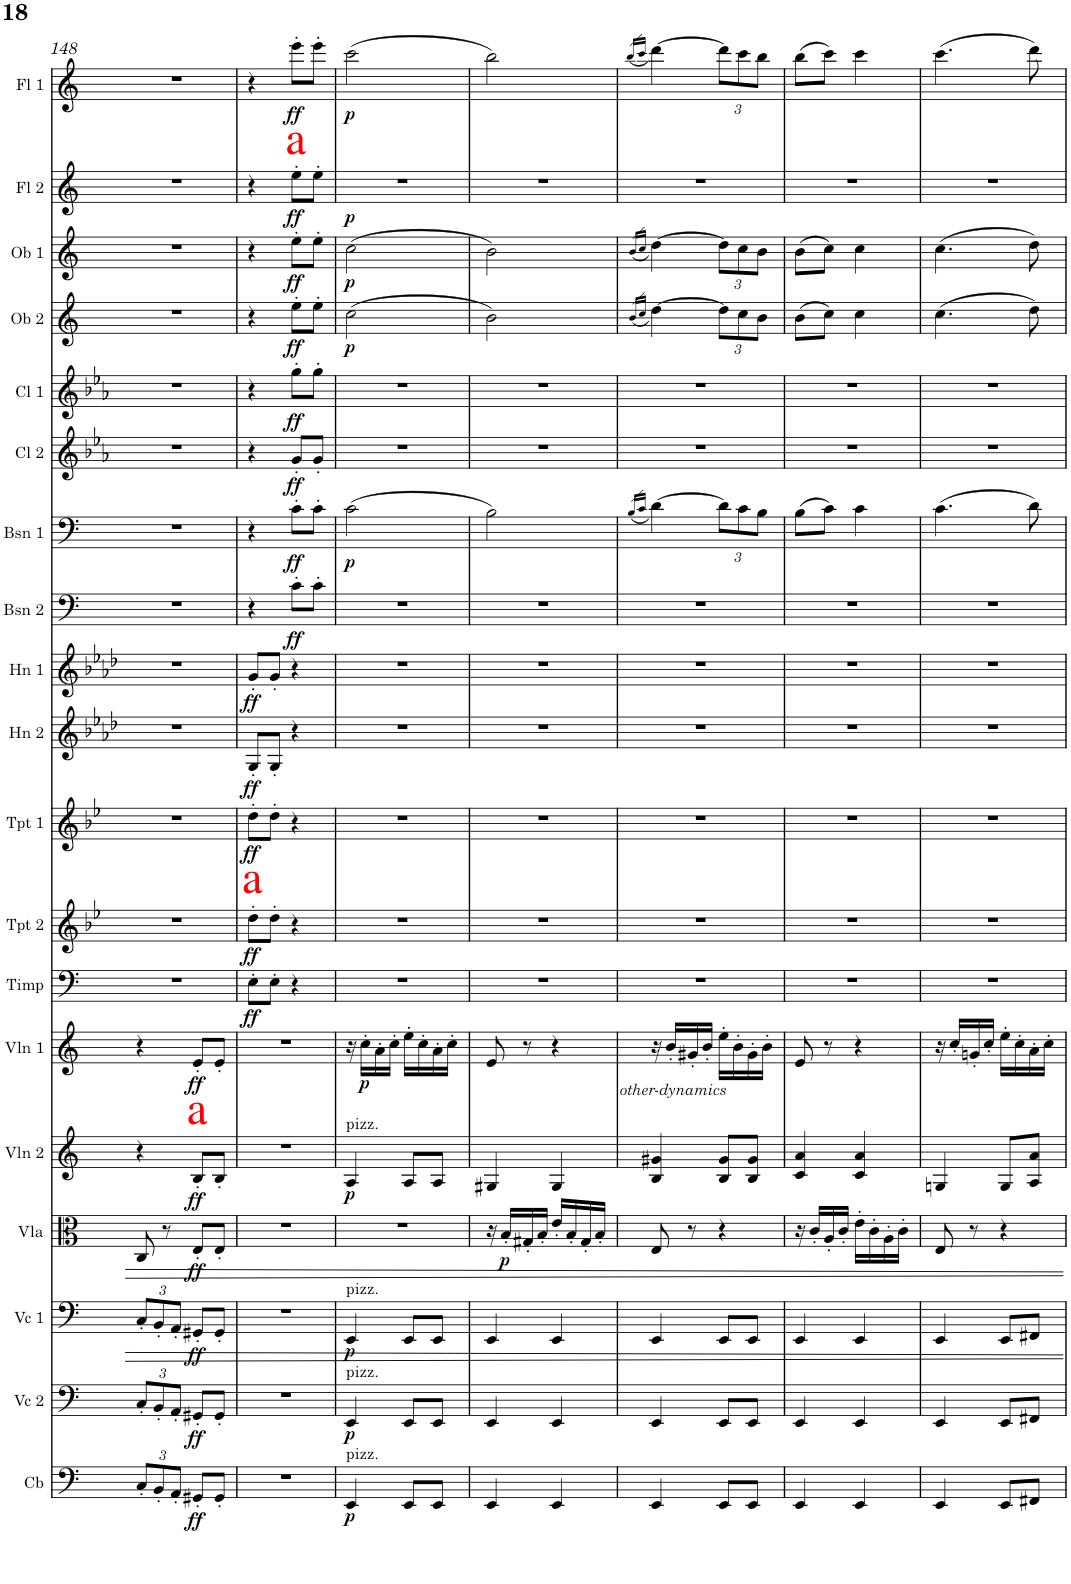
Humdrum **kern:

**kern	**dynam	**kern	**dynam	**kern	**dynam	**kern	**dynam	**kern	**dynam	**kern	**text	**dynam	**kern	**dynam	**kern	**dynam	**kern	**text	**dynam	**kern	**dynam	**kern	**dynam	**kern	**dynam	**kern	**dynam	**kern	**dynam	**kern	**dynam	**kern	**dynam	**kern	**dynam	**kern	**dynam	**kern	**text	**dynam
*part19	*part19	*part18	*part18	*part17	*part17	*part16	*part16	*part15	*part15	*part14	*part14	*part14	*part13	*part13	*part12	*part12	*part11	*part11	*part11	*part10	*part10	*part9	*part9	*part8	*part8	*part7	*part7	*part6	*part6	*part5	*part5	*part4	*part4	*part3	*part3	*part2	*part2	*part1	*part1	*part1
*staff19	*staff19	*staff18	*staff18	*staff17	*staff17	*staff16	*staff16	*staff15	*staff15	*staff14	*staff14	*staff14	*staff13	*staff13	*staff12	*staff12	*staff11	*staff11	*staff11	*staff10	*staff10	*staff9	*staff9	*staff8	*staff8	*staff7	*staff7	*staff6	*staff6	*staff5	*staff5	*staff4	*staff4	*staff3	*staff3	*staff2	*staff2	*staff1	*staff1	*staff1
*I"Contrabass	*	*I"Violoncello 2	*	*I"Violoncello 1	*	*I"Viola	*	*I"Violin 2	*	*I"Violin 1	*	*	*I"Timpani	*	*I"D Trumpet 2	*	*I"D Trumpet 1	*	*	*I"E Horn 2	*	*I"E Horn 1	*	*I"Bassoon 2	*	*I"Bassoon 1	*	*I"A Clarinet 2	*	*I"A Clarinet 1	*	*I"Oboe 2	*	*I"Oboe 1	*	*I"Flute 2	*	*I"Flute 1	*	*
*I'Cb	*	*I'Vc 2	*	*I'Vc 1	*	*I'Vla	*	*I'Vln 2	*	*I'Vln 1	*	*	*I'Timp	*	*I'Tpt 2	*	*I'Tpt 1	*	*	*I'Hn 2	*	*I'Hn 1	*	*I'Bsn 2	*	*I'Bsn 1	*	*I'Cl 2	*	*I'Cl 1	*	*I'Ob 2	*	*I'Ob 1	*	*I'Fl 2	*	*I'Fl 1	*	*
!!LO:PB:g=z
*clefF4	*	*clefF4	*	*clefF4	*	*clefC3	*	*clefG2	*	*clefG2	*	*	*clefF4	*	*clefG2	*	*clefG2	*	*	*clefG2	*	*clefG2	*	*clefF4	*	*clefF4	*	*clefG2	*	*clefG2	*	*clefG2	*	*clefG2	*	*clefG2	*	*clefG2	*	*
*Trd7c12	*	*	*	*	*	*	*	*	*	*	*	*	*	*	*Trd-1c-2	*	*Trd-1c-2	*	*	*Trd5c8	*	*Trd5c8	*	*	*	*	*	*Trd2c3	*	*Trd2c3	*	*	*	*	*	*	*	*	*	*
*k[]	*	*k[]	*	*k[]	*	*k[]	*	*k[]	*	*k[]	*	*	*k[]	*	*k[b-e-]	*	*k[b-e-]	*	*	*k[b-e-a-d-]	*	*k[b-e-a-d-]	*	*k[]	*	*k[]	*	*k[b-e-a-]	*	*k[b-e-a-]	*	*k[]	*	*k[]	*	*k[]	*	*k[]	*	*
*M2/4	*	*M2/4	*	*M2/4	*	*M2/4	*	*M2/4	*	*M2/4	*	*	*M2/4	*	*M2/4	*	*M2/4	*	*	*M2/4	*	*M2/4	*	*M2/4	*	*M2/4	*	*M2/4	*	*M2/4	*	*M2/4	*	*M2/4	*	*M2/4	*	*M2/4	*	*
*Xbrackettup	*	*Xbrackettup	*	*Xbrackettup	*	*	*	*	*	*	*	*	*	*	*	*	*	*	*	*	*	*	*	*	*	*	*	*	*	*	*	*	*	*	*	*	*	*	*	*
=148	=148	=148	=148	=148	=148	=148	=148	=148	=148	=148	=148	=148	=148	=148	=148	=148	=148	=148	=148	=148	=148	=148	=148	=148	=148	=148	=148	=148	=148	=148	=148	=148	=148	=148	=148	=148	=148	=148	=148	=148
12C'/L	.	12C'/L	.	12C'/L	.	8C/	.	4r	.	4r	.	.	2r	.	2r	.	2r	.	.	2r	.	2r	.	2r	.	2r	.	2r	.	2r	.	2r	.	2r	.	2r	.	2r	.	.
12BB'/	.	12BB'/	.	12BB'/	.	.	.	.	.	.	.	.	.	.	.	.	.	.	.	.	.	.	.	.	.	.	.	.	.	.	.	.	.	.	.	.	.	.	.	.
.	.	.	.	.	.	8r	.	.	.	.	.	.	.	.	.	.	.	.	.	.	.	.	.	.	.	.	.	.	.	.	.	.	.	.	.	.	.	.	.	.
12AA'/J	.	12AA'/J	.	12AA'/J	.	.	.	.	.	.	.	.	.	.	.	.	.	.	.	.	.	.	.	.	.	.	.	.	.	.	.	.	.	.	.	.	.	.	.	.
!	!LO:DY:b	!	!LO:DY:b	!	!LO:DY:b	!	!LO:DY:b	!	!LO:DY:b	!	!LO:LY:b:color=#FF0000	!LO:DY:b	!	!	!	!	!	!	!	!	!	!	!	!	!	!	!	!	!	!	!	!	!	!	!	!	!	!	!	!
8GG#X'/L	ff	8GG#X'/L	ff	8GG#X'/L	ff	8E'/L	ff	8B'/L	ff	8e'/L	a	ff	.	.	.	.	.	.	.	.	.	.	.	.	.	.	.	.	.	.	.	.	.	.	.	.	.	.	.	.
8GG#'/J	.	8GG#'/J	.	8GG#'/J	.	8E'/J	.	8B'/J	.	8e'/J	.	.	.	.	.	.	.	.	.	.	.	.	.	.	.	.	.	.	.	.	.	.	.	.	.	.	.	.	.	.
=149	=149	=149	=149	=149	=149	=149	=149	=149	=149	=149	=149	=149	=149	=149	=149	=149	=149	=149	=149	=149	=149	=149	=149	=149	=149	=149	=149	=149	=149	=149	=149	=149	=149	=149	=149	=149	=149	=149	=149	=149
!	!	!	!	!	!	!	!	!	!	!	!	!	!	!LO:DY:b	!	!LO:DY:b	!	!LO:LY:b:color=#FF0000	!LO:DY:b	!	!LO:DY:b	!	!LO:DY:b	!	!	!	!	!	!	!	!	!	!	!	!	!	!	!	!	!
2r	.	2r	.	2r	.	2r	.	2r	.	2r	.	.	8E'\L	ff	8dd'\L	ff	8dd'\L	a	ff	8G'/L	ff	8g'/L	ff	4r	.	4r	.	4r	.	4r	.	4r	.	4r	.	4r	.	4r	.	.
.	.	.	.	.	.	.	.	.	.	.	.	.	8E'\J	.	8dd'\J	.	8dd'\J	.	.	8G'/J	.	8g'/J	.	.	.	.	.	.	.	.	.	.	.	.	.	.	.	.	.	.
!	!	!	!	!	!	!	!	!	!	!	!	!	!	!	!	!	!	!	!	!	!	!	!	!	!LO:DY:b	!	!LO:DY:b	!	!LO:DY:b	!	!LO:DY:b	!	!LO:DY:b	!	!LO:DY:b	!	!LO:DY:b	!	!LO:LY:b:color=#FF0000	!LO:DY:b
.	.	.	.	.	.	.	.	.	.	.	.	.	4r	.	4r	.	4r	.	.	4r	.	4r	.	8c'\L	ff	8c'\L	ff	8g'/L	ff	8gg'\L	ff	8ee'\L	ff	8ee'\L	ff	8ee'\L	ff	8eee'\L	a	ff
.	.	.	.	.	.	.	.	.	.	.	.	.	.	.	.	.	.	.	.	.	.	.	.	8c'\J	.	8c'\J	.	8g'/J	.	8gg'\J	.	8ee'\J	.	8ee'\J	.	8ee'\J	.	8eee'\J	.	.
=150	=150	=150	=150	=150	=150	=150	=150	=150	=150	=150	=150	=150	=150	=150	=150	=150	=150	=150	=150	=150	=150	=150	=150	=150	=150	=150	=150	=150	=150	=150	=150	=150	=150	=150	=150	=150	=150	=150	=150	=150
!	!	!	!	!	!	!	!	!LO:TX:a:t=pizz.	!	!	!	!	!	!	!	!	!	!	!	!	!	!	!	!	!	!	!	!	!	!	!	!	!	!	!	!	!	!	!	!
!	!	!	!	!LO:TX:a:t=pizz.	!	!	!	!	!	!	!	!	!	!	!	!	!	!	!	!	!	!	!	!	!	!	!	!	!	!	!	!	!	!	!	!	!	!	!	!
!	!	!LO:TX:a:t=pizz.	!	!	!	!	!	!	!	!	!	!	!	!	!	!	!	!	!	!	!	!	!	!	!	!	!	!	!	!	!	!	!	!	!	!	!	!	!	!
!LO:TX:a:t=pizz.	!	!	!	!	!	!	!	!	!	!	!	!	!	!	!	!	!	!	!	!	!	!	!	!	!	!	!	!	!	!	!	!	!	!	!	!	!	!	!	!
!	!LO:DY:b	!	!LO:DY:b	!	!LO:DY:b	!	!	!	!LO:DY:b	!	!	!	!	!	!	!	!	!	!	!	!	!	!	!	!	!	!LO:DY:b	!	!	!	!	!	!LO:DY:b	!	!LO:DY:b	!	!LO:DY:b	!	!	!LO:DY:b
4EE/	p	4EE/	p	4EE/	p	2r	.	4A/	p	16r	.	.	2r	.	2r	.	2r	.	.	2r	.	2r	.	2r	.	(2c\	p	2r	.	2r	.	(2cc\	p	(2cc\	p	2r	p	(2ccc\	.	p
!	!	!	!	!	!	!	!	!	!	!	!	!LO:DY:b	!	!	!	!	!	!	!	!	!	!	!	!	!	!	!	!	!	!	!	!	!	!	!	!	!	!	!	!
.	.	.	.	.	.	.	.	.	.	16cc'\LL	.	p	.	.	.	.	.	.	.	.	.	.	.	.	.	.	.	.	.	.	.	.	.	.	.	.	.	.	.	.
.	.	.	.	.	.	.	.	.	.	16a'\	.	.	.	.	.	.	.	.	.	.	.	.	.	.	.	.	.	.	.	.	.	.	.	.	.	.	.	.	.	.
.	.	.	.	.	.	.	.	.	.	16cc'\JJ	.	.	.	.	.	.	.	.	.	.	.	.	.	.	.	.	.	.	.	.	.	.	.	.	.	.	.	.	.	.
8EE/L	.	8EE/L	.	8EE/L	.	.	.	8A/L	.	16ee'\LL	.	.	.	.	.	.	.	.	.	.	.	.	.	.	.	.	.	.	.	.	.	.	.	.	.	.	.	.	.	.
.	.	.	.	.	.	.	.	.	.	16cc'\	.	.	.	.	.	.	.	.	.	.	.	.	.	.	.	.	.	.	.	.	.	.	.	.	.	.	.	.	.	.
8EE/J	.	8EE/J	.	8EE/J	.	.	.	8A/J	.	16a'\	.	.	.	.	.	.	.	.	.	.	.	.	.	.	.	.	.	.	.	.	.	.	.	.	.	.	.	.	.	.
.	.	.	.	.	.	.	.	.	.	16cc'\JJ	.	.	.	.	.	.	.	.	.	.	.	.	.	.	.	.	.	.	.	.	.	.	.	.	.	.	.	.	.	.
=151	=151	=151	=151	=151	=151	=151	=151	=151	=151	=151	=151	=151	=151	=151	=151	=151	=151	=151	=151	=151	=151	=151	=151	=151	=151	=151	=151	=151	=151	=151	=151	=151	=151	=151	=151	=151	=151	=151	=151	=151
4EE/	.	4EE/	.	4EE/	.	16r	.	4G#X/	.	8e/	.	.	2r	.	2r	.	2r	.	.	2r	.	2r	.	2r	.	2B\)	.	2r	.	2r	.	2b\)	.	2b\)	.	2r	.	2bb\)	.	.
!	!	!	!	!	!	!	!LO:DY:b	!	!	!	!	!	!	!	!	!	!	!	!	!	!	!	!	!	!	!	!	!	!	!	!	!	!	!	!	!	!	!	!	!
.	.	.	.	.	.	16B'/LL	p	.	.	.	.	.	.	.	.	.	.	.	.	.	.	.	.	.	.	.	.	.	.	.	.	.	.	.	.	.	.	.	.	.
.	.	.	.	.	.	16G#X'/	.	.	.	8r	.	.	.	.	.	.	.	.	.	.	.	.	.	.	.	.	.	.	.	.	.	.	.	.	.	.	.	.	.	.
.	.	.	.	.	.	16B'/JJ	.	.	.	.	.	.	.	.	.	.	.	.	.	.	.	.	.	.	.	.	.	.	.	.	.	.	.	.	.	.	.	.	.	.
4EE/	.	4EE/	.	4EE/	.	16e'/LL	.	4G#/	.	4r	.	.	.	.	.	.	.	.	.	.	.	.	.	.	.	.	.	.	.	.	.	.	.	.	.	.	.	.	.	.
.	.	.	.	.	.	16B'/	.	.	.	.	.	.	.	.	.	.	.	.	.	.	.	.	.	.	.	.	.	.	.	.	.	.	.	.	.	.	.	.	.	.
.	.	.	.	.	.	16G#'/	.	.	.	.	.	.	.	.	.	.	.	.	.	.	.	.	.	.	.	.	.	.	.	.	.	.	.	.	.	.	.	.	.	.
.	.	.	.	.	.	16B'/JJ	.	.	.	.	.	.	.	.	.	.	.	.	.	.	.	.	.	.	.	.	.	.	.	.	.	.	.	.	.	.	.	.	.	.
=152	=152	=152	=152	=152	=152	=152	=152	=152	=152	=152	=152	=152	=152	=152	=152	=152	=152	=152	=152	=152	=152	=152	=152	=152	=152	=152	=152	=152	=152	=152	=152	=152	=152	=152	=152	=152	=152	=152	=152	=152
.	.	.	.	.	.	.	.	.	.	.	.	.	.	.	.	.	.	.	.	.	.	.	.	.	.	(16qB/LL	.	.	.	.	.	(16qb/LL	.	(16qb/LL	.	.	.	(16qbb/LL	.	.
.	.	.	.	.	.	.	.	.	.	.	.	.	.	.	.	.	.	.	.	.	.	.	.	.	.	16qc/JJ	.	.	.	.	.	16qcc/JJ	.	16qcc/JJ	.	.	.	16qccc/JJ	.	.
4EE/	.	4EE/	.	4EE/	.	8E/	.	4B/ 4g#X/	.	16r	.	.	2r	.	2r	.	2r	.	.	2r	.	2r	.	2r	.	[4d\)	.	2r	.	2r	.	[4dd\)	.	[4dd\)	.	2r	.	[4ddd\)	.	.
!	!	!	!	!	!	!	!	!	!	!	!	!LO:DY:b	!	!	!	!	!	!	!	!	!	!	!	!	!	!	!	!	!	!	!	!	!	!	!	!	!	!	!	!
.	.	.	.	.	.	.	.	.	.	16b'/LL	.	other-dynamics	.	.	.	.	.	.	.	.	.	.	.	.	.	.	.	.	.	.	.	.	.	.	.	.	.	.	.	.
.	.	.	.	.	.	8r	.	.	.	16g#X'/	.	.	.	.	.	.	.	.	.	.	.	.	.	.	.	.	.	.	.	.	.	.	.	.	.	.	.	.	.	.
.	.	.	.	.	.	.	.	.	.	16b'/JJ	.	.	.	.	.	.	.	.	.	.	.	.	.	.	.	.	.	.	.	.	.	.	.	.	.	.	.	.	.	.
*	*	*	*	*	*	*	*	*	*	*	*	*	*	*	*	*	*	*	*	*	*	*	*	*	*	*Xbrackettup	*	*	*	*	*	*Xbrackettup	*	*Xbrackettup	*	*	*	*Xbrackettup	*	*
8EE/L	.	8EE/L	.	8EE/L	.	4r	.	8B/ 8g#/L	.	16ee'\LL	.	.	.	.	.	.	.	.	.	.	.	.	.	.	.	12d\L]	.	.	.	.	.	12dd\L]	.	12dd\L]	.	.	.	12ddd\L]	.	.
.	.	.	.	.	.	.	.	.	.	16b'\	.	.	.	.	.	.	.	.	.	.	.	.	.	.	.	.	.	.	.	.	.	.	.	.	.	.	.	.	.	.
.	.	.	.	.	.	.	.	.	.	.	.	.	.	.	.	.	.	.	.	.	.	.	.	.	.	12c\	.	.	.	.	.	12cc\	.	12cc\	.	.	.	12ccc\	.	.
8EE/J	.	8EE/J	.	8EE/J	.	.	.	8B/ 8g#/J	.	16g#'\	.	.	.	.	.	.	.	.	.	.	.	.	.	.	.	.	.	.	.	.	.	.	.	.	.	.	.	.	.	.
.	.	.	.	.	.	.	.	.	.	.	.	.	.	.	.	.	.	.	.	.	.	.	.	.	.	12B\J	.	.	.	.	.	12b\J	.	12b\J	.	.	.	12bb\J	.	.
.	.	.	.	.	.	.	.	.	.	16b'\JJ	.	.	.	.	.	.	.	.	.	.	.	.	.	.	.	.	.	.	.	.	.	.	.	.	.	.	.	.	.	.
=153	=153	=153	=153	=153	=153	=153	=153	=153	=153	=153	=153	=153	=153	=153	=153	=153	=153	=153	=153	=153	=153	=153	=153	=153	=153	=153	=153	=153	=153	=153	=153	=153	=153	=153	=153	=153	=153	=153	=153	=153
4EE/	.	4EE/	.	4EE/	.	16r	.	4c/ 4a/	.	8e/	.	.	2r	.	2r	.	2r	.	.	2r	.	2r	.	2r	.	(8B\L	.	2r	.	2r	.	(8b\L	.	(8b\L	.	2r	.	(8bb\L	.	.
.	.	.	.	.	.	16c'/LL	.	.	.	.	.	.	.	.	.	.	.	.	.	.	.	.	.	.	.	.	.	.	.	.	.	.	.	.	.	.	.	.	.	.
.	.	.	.	.	.	16A'/	.	.	.	8r	.	.	.	.	.	.	.	.	.	.	.	.	.	.	.	8c\J)	.	.	.	.	.	8cc\J)	.	8cc\J)	.	.	.	8ccc\J)	.	.
.	.	.	.	.	.	16c'/JJ	.	.	.	.	.	.	.	.	.	.	.	.	.	.	.	.	.	.	.	.	.	.	.	.	.	.	.	.	.	.	.	.	.	.
4EE/	.	4EE/	.	4EE/	.	16e'\LL	.	4c/ 4a/	.	4r	.	.	.	.	.	.	.	.	.	.	.	.	.	.	.	4c\	.	.	.	.	.	4cc\	.	4cc\	.	.	.	4ccc\	.	.
.	.	.	.	.	.	16c'\	.	.	.	.	.	.	.	.	.	.	.	.	.	.	.	.	.	.	.	.	.	.	.	.	.	.	.	.	.	.	.	.	.	.
.	.	.	.	.	.	16A'\	.	.	.	.	.	.	.	.	.	.	.	.	.	.	.	.	.	.	.	.	.	.	.	.	.	.	.	.	.	.	.	.	.	.
.	.	.	.	.	.	16c'\JJ	.	.	.	.	.	.	.	.	.	.	.	.	.	.	.	.	.	.	.	.	.	.	.	.	.	.	.	.	.	.	.	.	.	.
=154	=154	=154	=154	=154	=154	=154	=154	=154	=154	=154	=154	=154	=154	=154	=154	=154	=154	=154	=154	=154	=154	=154	=154	=154	=154	=154	=154	=154	=154	=154	=154	=154	=154	=154	=154	=154	=154	=154	=154	=154
4EE/	.	4EE/	.	4EE/	.	8E/	.	4Gn/	.	16r	.	.	2r	.	2r	.	2r	.	.	2r	.	2r	.	2r	.	(4.c\	.	2r	.	2r	.	(4.cc\	.	(4.cc\	.	2r	.	(4.ccc\	.	.
.	.	.	.	.	.	.	.	.	.	16cc'/LL	.	.	.	.	.	.	.	.	.	.	.	.	.	.	.	.	.	.	.	.	.	.	.	.	.	.	.	.	.	.
.	.	.	.	.	.	8r	.	.	.	16gn'/	.	.	.	.	.	.	.	.	.	.	.	.	.	.	.	.	.	.	.	.	.	.	.	.	.	.	.	.	.	.
.	.	.	.	.	.	.	.	.	.	16cc'/JJ	.	.	.	.	.	.	.	.	.	.	.	.	.	.	.	.	.	.	.	.	.	.	.	.	.	.	.	.	.	.
8EE/L	.	8EE/L	.	8EE/L	.	4r	.	8G/L	.	16ee'\LL	.	.	.	.	.	.	.	.	.	.	.	.	.	.	.	.	.	.	.	.	.	.	.	.	.	.	.	.	.	.
.	.	.	.	.	.	.	.	.	.	16cc'\	.	.	.	.	.	.	.	.	.	.	.	.	.	.	.	.	.	.	.	.	.	.	.	.	.	.	.	.	.	.
8FF#X/J	.	8FF#X/J	.	8FF#X/J	.	.	.	8A/ 8a/J	.	16a'\	.	.	.	.	.	.	.	.	.	.	.	.	.	.	.	8d\)	.	.	.	.	.	8dd\)	.	8dd\)	.	.	.	8ddd\)	.	.
.	.	.	.	.	.	.	.	.	.	16cc'\JJ	.	.	.	.	.	.	.	.	.	.	.	.	.	.	.	.	.	.	.	.	.	.	.	.	.	.	.	.	.	.
=	=	=	=	=	=	=	=	=	=	=	=	=	=	=	=	=	=	=	=	=	=	=	=	=	=	=	=	=	=	=	=	=	=	=	=	=	=	=	=	=
*-	*-	*-	*-	*-	*-	*-	*-	*-	*-	*-	*-	*-	*-	*-	*-	*-	*-	*-	*-	*-	*-	*-	*-	*-	*-	*-	*-	*-	*-	*-	*-	*-	*-	*-	*-	*-	*-	*-	*-	*-
